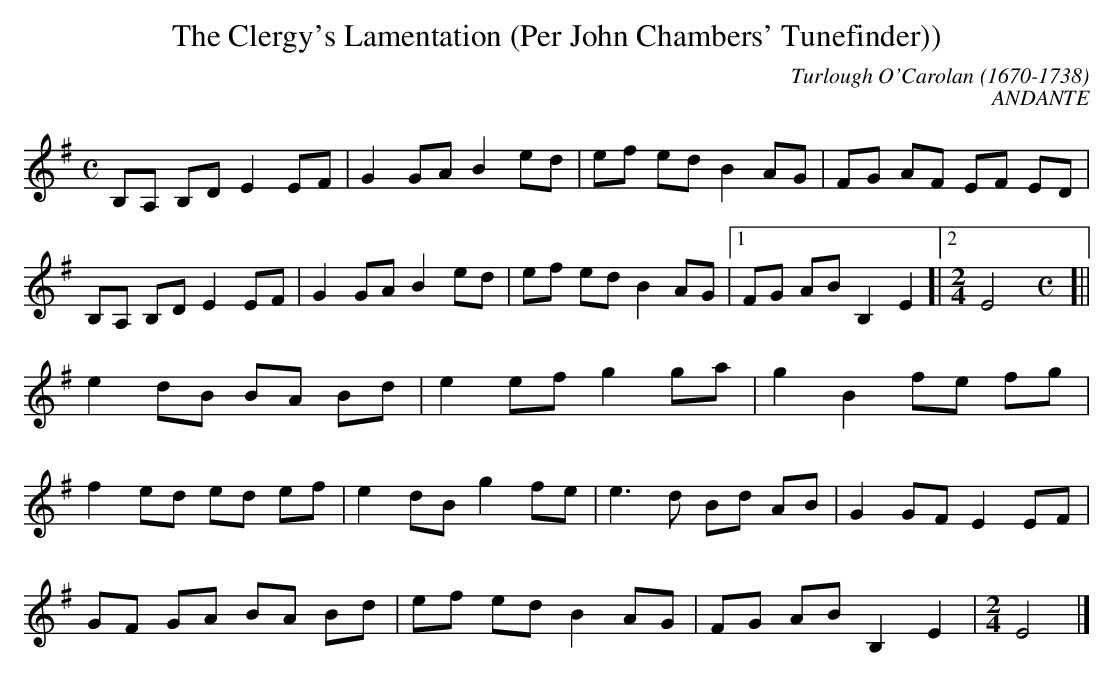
X:1occ
T:The Clergy's Lamentation (Per John Chambers' Tunefinder))
C:Turlough O'Carolan (1670-1738)
C:ANDANTE
M:C
L:1/8
K:G
B,A, B,D E2EF|G2GA B2ed|ef ed B2AG|FG AF EF ED|
B,A, B,D E2EF|G2GA B2ed|ef ed B2AG|[1FG AB B,2E2]|[2[M:2/4]E4 [M:C]]||
e2dB BA Bd|e2ef g2ga|g2B2fe fg|
f2ed ed ef|e2dB g2fe|e3d Bd AB|G2GF E2EF|
GF GA BA Bd|ef ed B2AG|FG AB B,2E2|[M:2/4]E4|]
